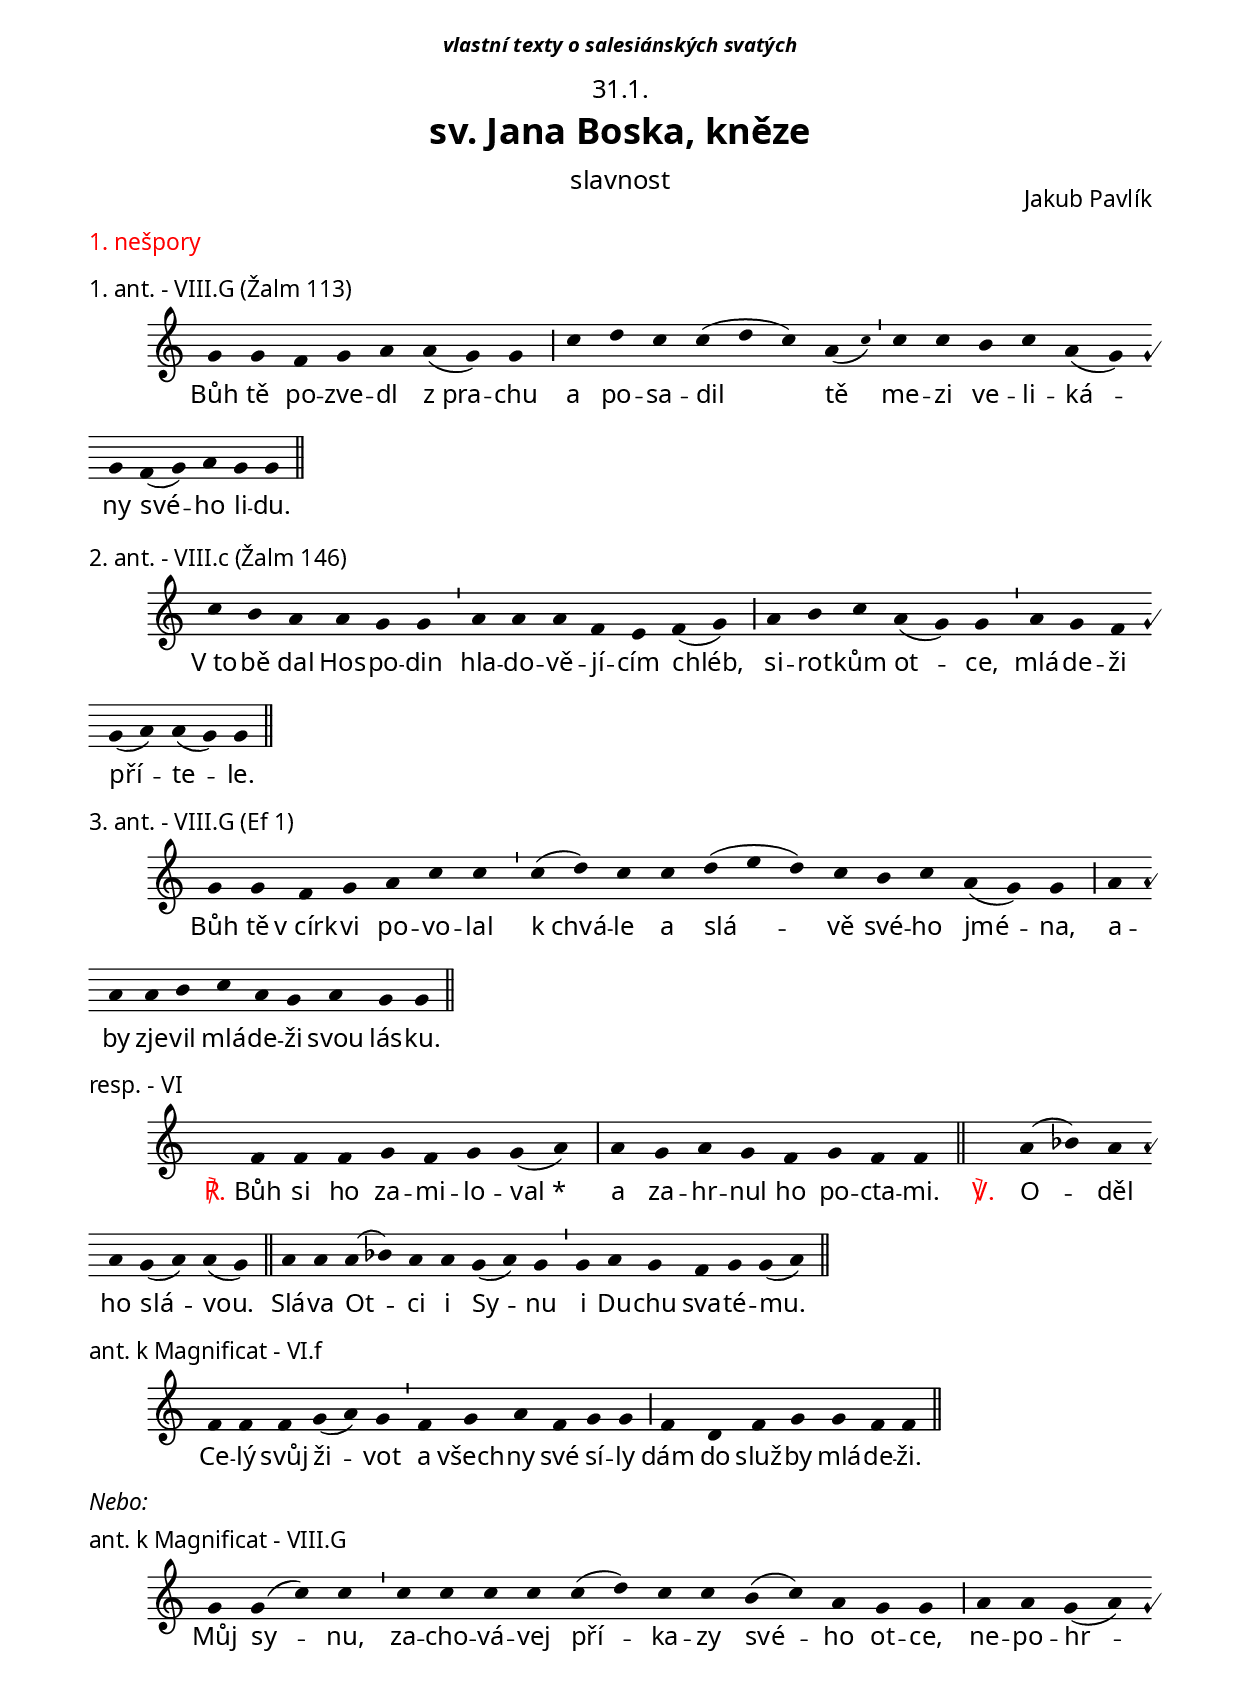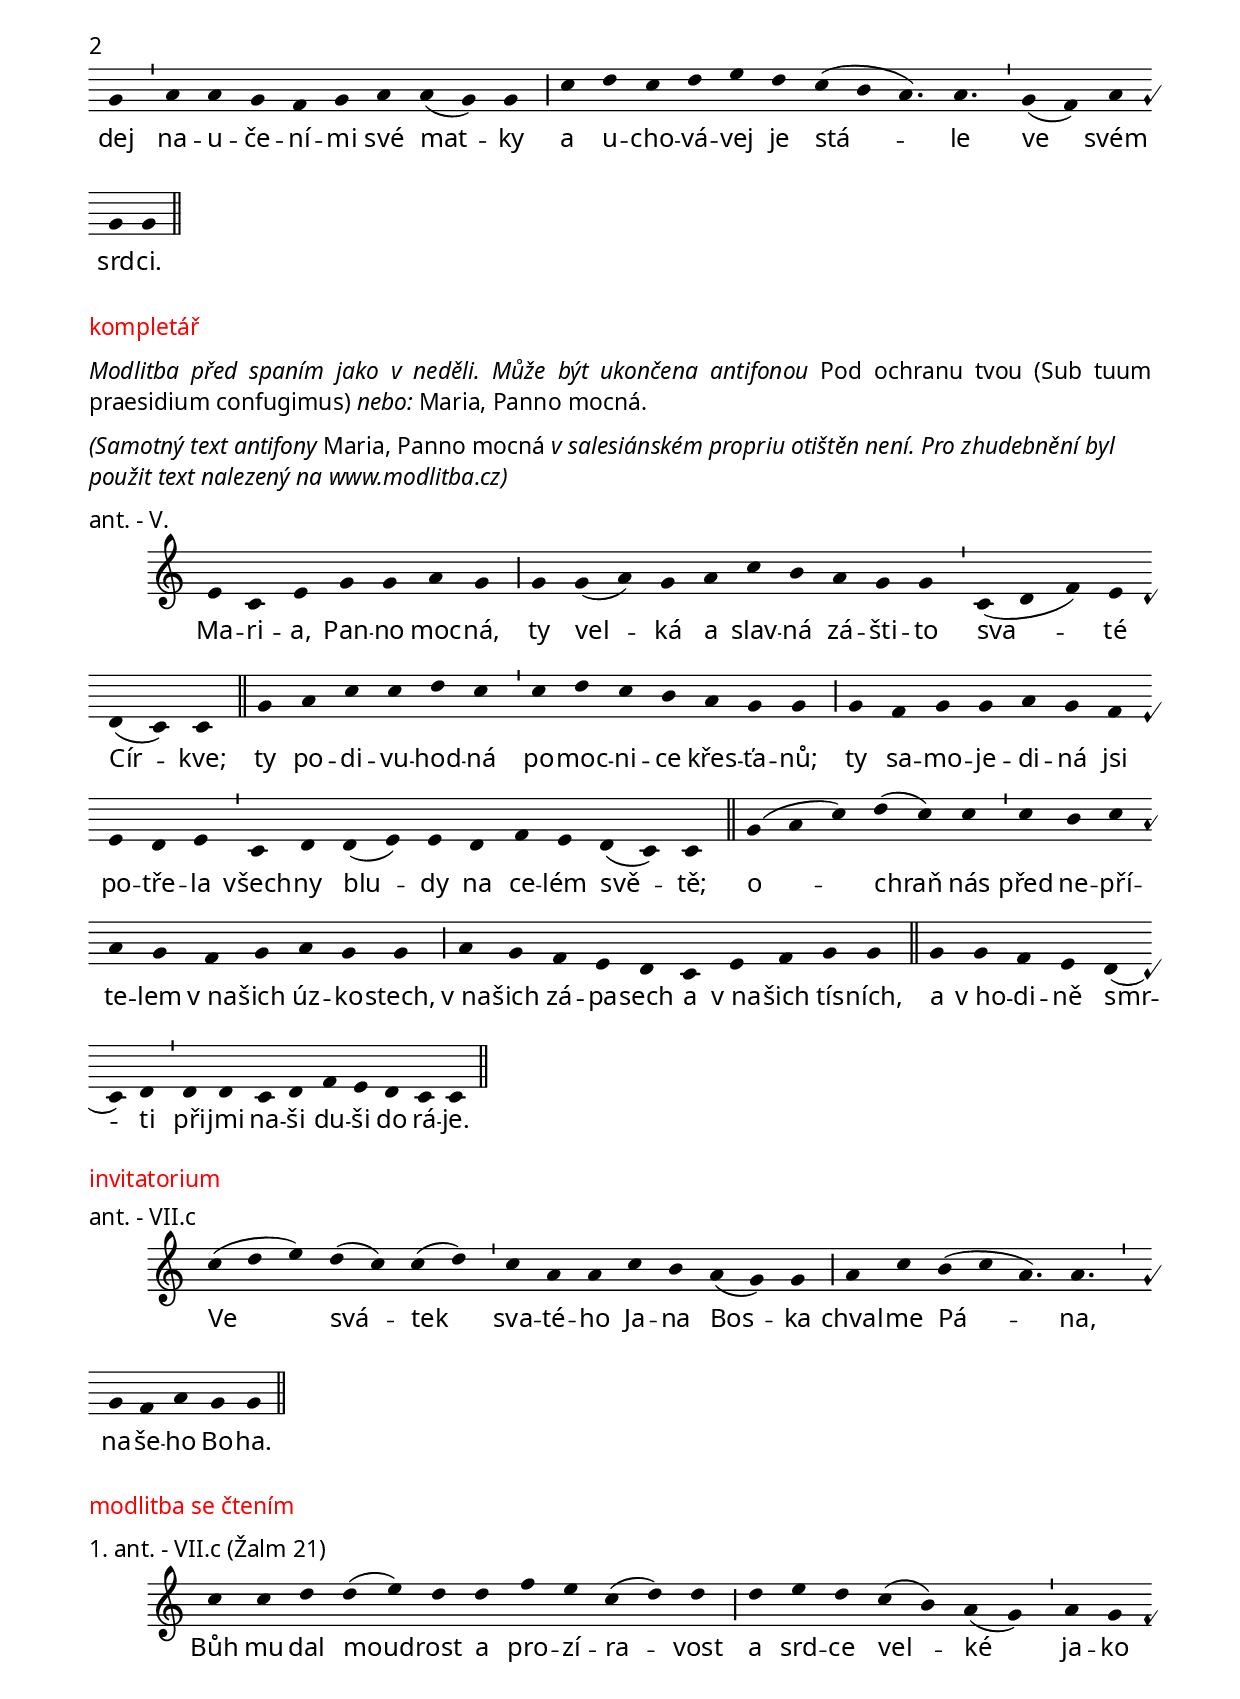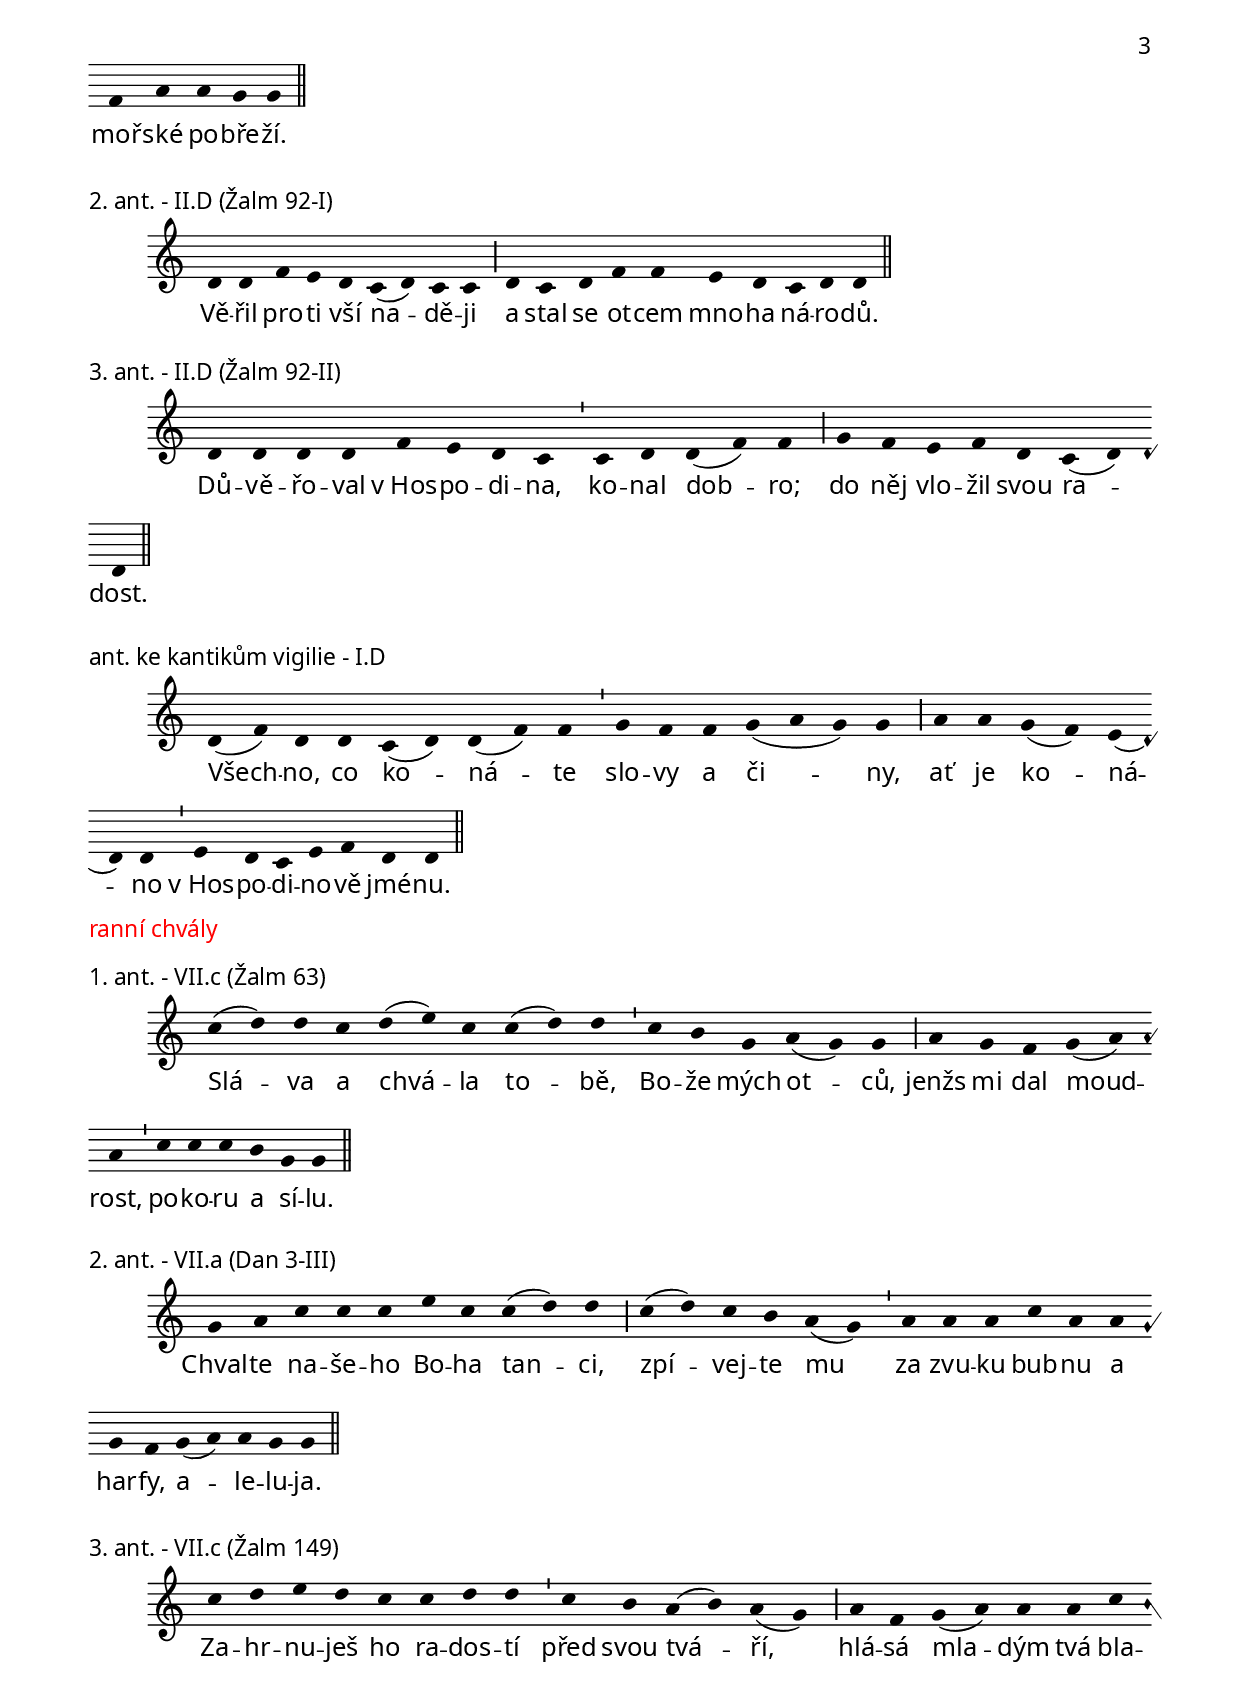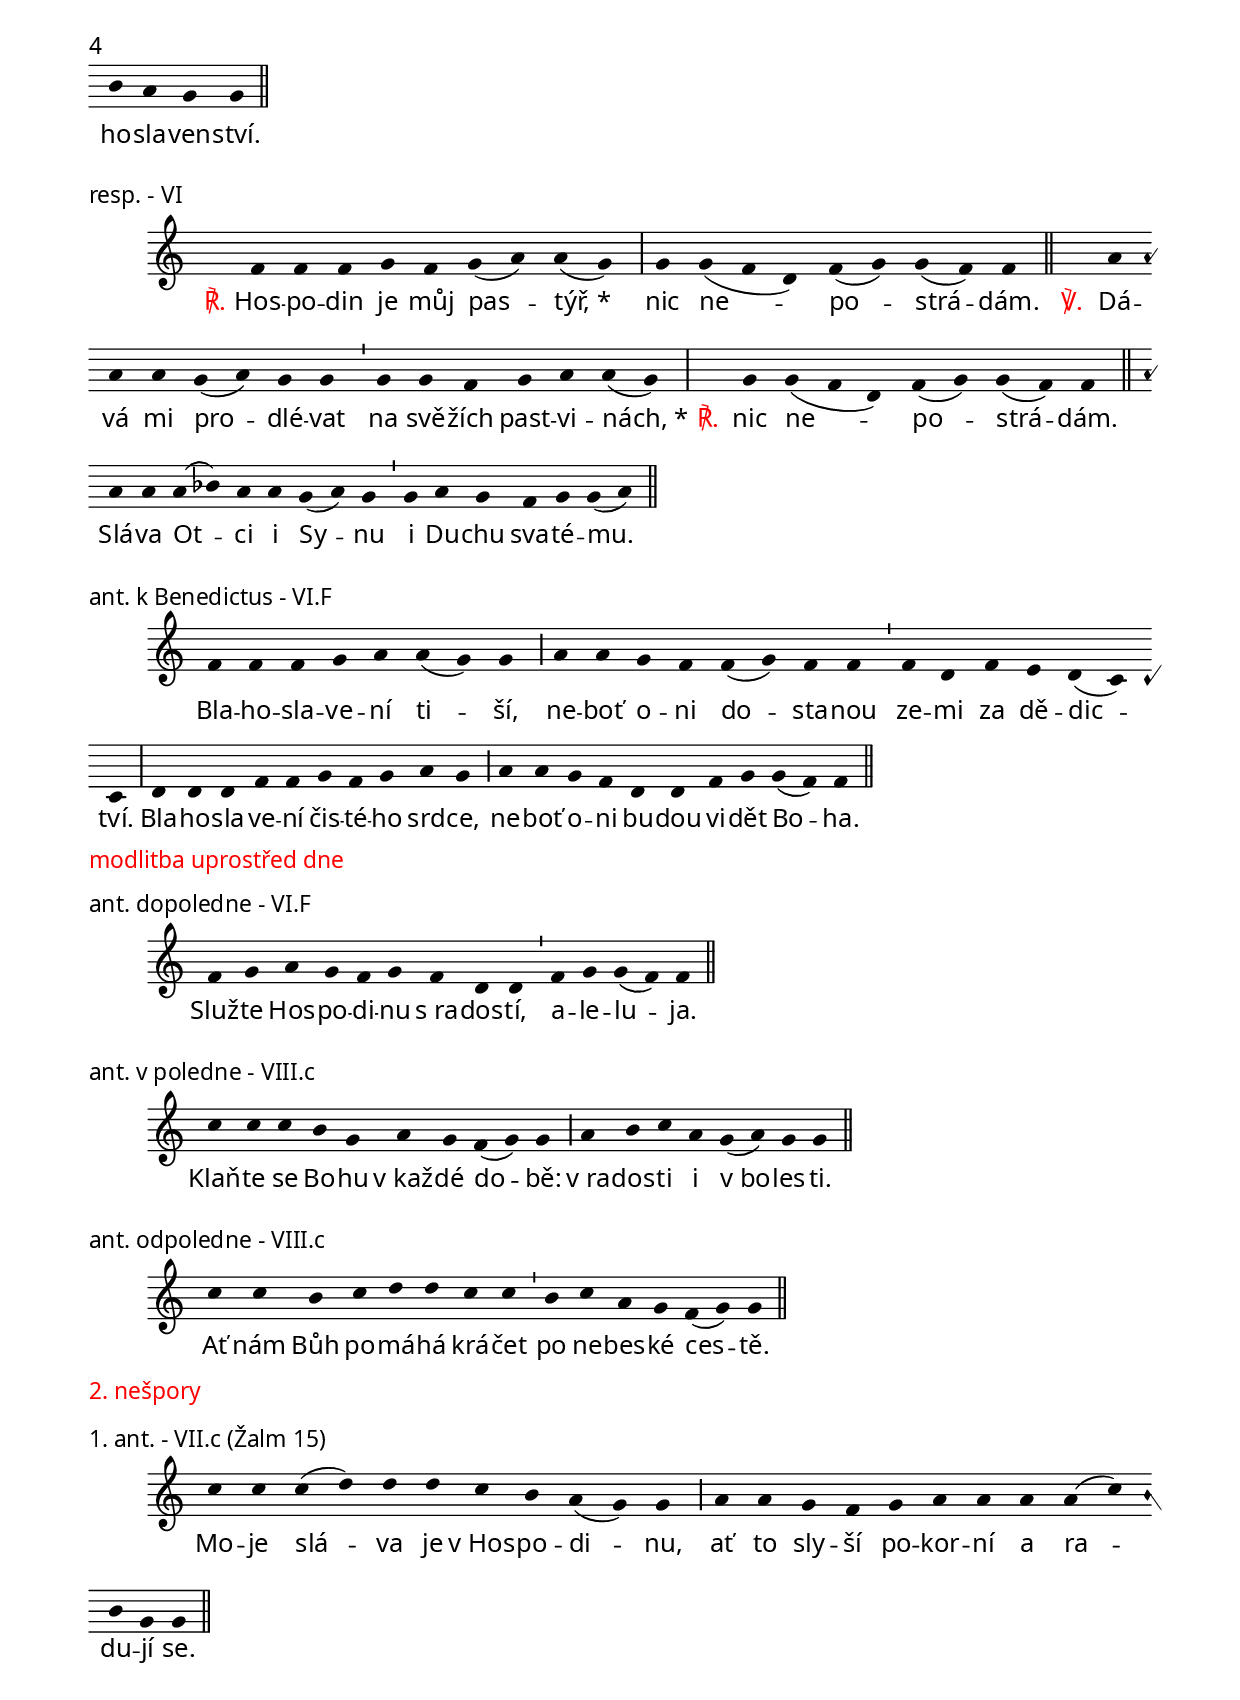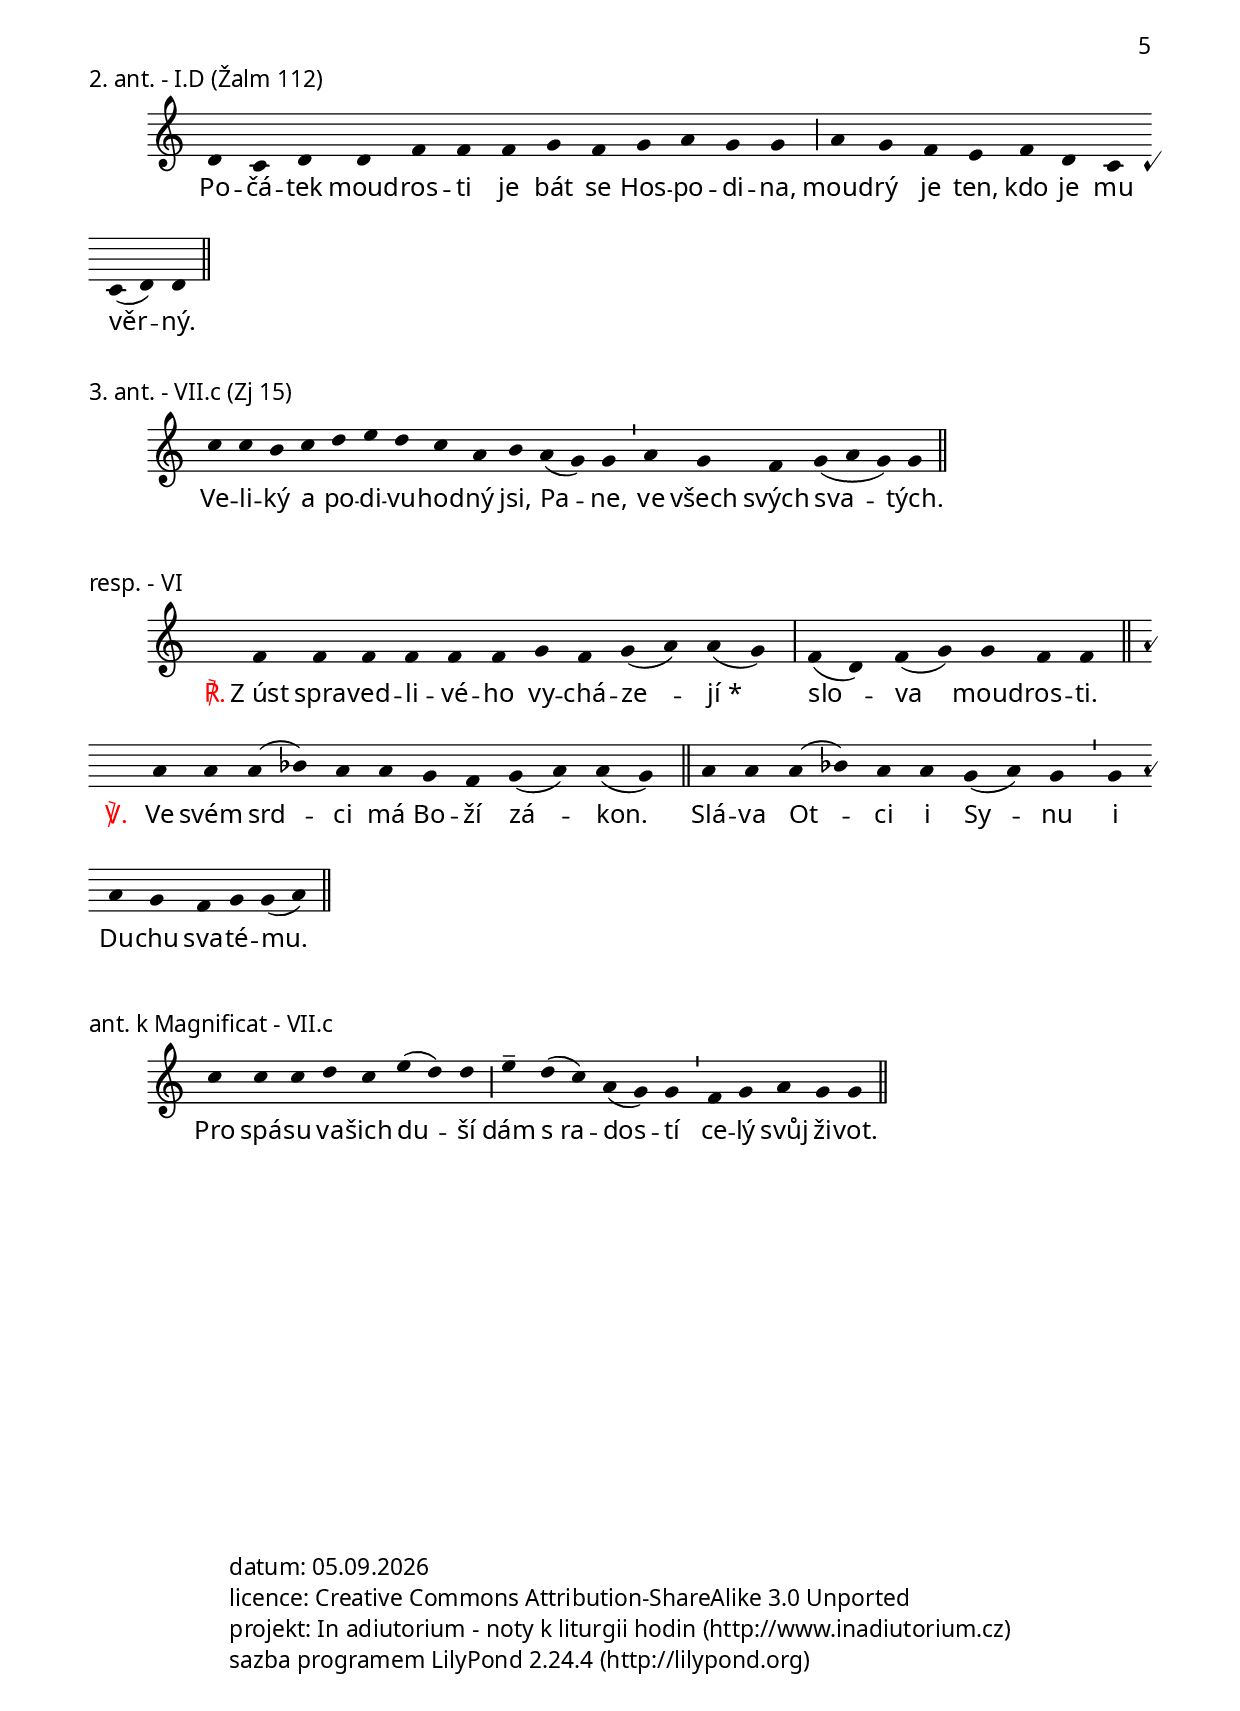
\version "2.19.80"

\include "../../spolecne.ly"
\include "../../spolecne/reholni.ly"
\include "../../dilyresponsorii.ly"

\header {
  title = \markup\titleSvatek
            "sv. Jana Boska, kněze"
            slavnost
            31.1.
           "vlastní texty o salesiánských svatých"
  composer = "Jakub Pavlík"
}

\markup {\nadpisHodinka {"1. nešpory"}}

\score {
  \relative c'' {
    \choralniRezim
    g4 g f g a a( g) g \barMaior
    c d c c( d c) a( \grace { c) } \barMin
    c c b c a( g) g f( g) a g g \barFinalis
  }
  \addlyrics {
    Bůh tě po -- zve -- dl z_pra -- chu
    a po -- sa -- dil tě
    me -- zi ve -- li -- ká -- ny
    své -- ho li -- du.
  }
  \header {
    quid = "1. ant."
    modus = "VIII"
    differentia = "G"
    psalmus = "Žalm 113"
    id = "1ne-a1"
    piece = \markup {\sestavTitulek}
  }
}

\score {
  \relative c'' {
    \choralniRezim
    c4 b a a g g \barMin
    a a a f e f( g) \barMaior
    a b c a( g) g \barMin
    a g f g( a) a( g) g \barFinalis
  }
  \addlyrics {
    V_to -- bě dal Hos -- po -- din
    hla -- do -- vě -- jí -- cím chléb,
    si -- rot -- kům ot -- ce,
    mlá -- de -- ži pří -- te -- le.
  }
  \header {
    quid = "2. ant."
    modus = "VIII"
    differentia = "c"
    psalmus = "Žalm 146"
    id = "1ne-a2"
    piece = \markup {\sestavTitulek}
  }
}

\score {
  \relative c'' {
    \choralniRezim
    g4 g f g a c c \barMin
    c( d) c c d( e d) c b c a( g) g \barMaior
    a a a b c a g a g g \barFinalis
  }
  \addlyrics {
    Bůh tě v_círk -- vi po -- vo -- lal
    k_chvá -- le a slá -- vě
    své -- ho jmé -- na,
    a -- by zje -- vil mlá -- de -- ži svou lás -- ku.
  }
  \header {
    quid = "3. ant."
    modus = "VIII"
    differentia = "G"
    psalmus = "Ef 1"
    id = "1ne-a3"
    piece = \markup {\sestavTitulek}
  }
}

\score {
  \relative c' {
    \choralniRezim

    % R
    \neviditelna f
    f4 f f g f g g( a) \barMax
    a g a g f g f f \barFinalis

    % V
    \neviditelna a
    a( bes) a a g( a) a( g) \barFinalis
    % Slava
    \respVIdoxologie \barFinalis
  }
  \addlyrics {
    \Response Bůh si ho za -- mi -- lo -- val_*
    a za -- hr -- nul ho po -- cta -- mi.
    \Verse O -- děl ho slá -- vou.
    \textRespDoxologie
  }
  \header {
    quid = "resp."
    modus = "VI"
    id = "1ne-r"
    piece = \markup {\sestavTitulekResp}
  }
}

\score {
  \relative c' {
    \choralniRezim
    f4 f f g( a) g \barMin
    f g a f g g \barMaior
    f d f g g f f \barFinalis
  }
  \addlyrics {
    Ce -- lý svůj ži -- vot
    a všech -- ny své sí -- ly
    dám do služ -- by mlá -- de -- ži.
  }
  \header {
    quid = "ant. k Magnificat"
    modus = "VI"
    differentia = "f"
    psalmus = ""
    id = "1ne-am"
    piece = \markup {\sestavTitulekBezZalmu}
  }
}

\markup\italic{Nebo:}

\score {
  \relative c'' {
    \choralniRezim
    g4 g( c) c \barMin c c c c c( d) c c b( c) a g g \barMaior
    a a g( a) g \barMin a a g f g a a( g) g \barMaior
    c d c d e d c( b a4.) a \barMin g4( f) a g g \barFinalis
  }
  \addlyrics {
    Můj sy -- nu,
    za -- cho -- vá -- vej pří -- ka -- zy své -- ho ot -- ce,
    ne -- po -- hr -- dej na -- u -- če -- ní -- mi své mat -- ky
    a u -- cho -- vá -- vej je stá -- le ve svém srd -- ci.
  }
  \header {
    quid = "ant. k Magnificat"
    modus = "VIII"
    differentia = "G"
    psalmus = ""
    fial = "commune/commune_reholnikatd.ly#vych-amag?jiny text&-aleluja"
    id = "1ne-am2"
    piece = \markup {\sestavTitulekBezZalmu}
  }
}

\markup {\nadpisHodinka {"kompletář"}}

\markup\justify\italic{
  Modlitba před spaním jako v neděli. Může být ukončena
  antifonou \upright{Pod ochranu tvou} \upright{(Sub tuum praesidium confugimus)}
  nebo: \upright{Maria, Panno mocná.}
}

\markup\wordwrap\italic{
  (Samotný text antifony \upright{Maria, Panno mocná} v salesiánském propriu otištěn není.
  Pro zhudebnění byl použit text nalezený na \concat { \with-url "http://www.modlitba.cz/modlitba-v-zivote/seznam-modliteb/rozdeleni-modliteb-podle-adresata-podle-toho-ke-komu-se-modlitbou-obracime/k-panne-marii/" {www.modlitba.cz} ")" }
}

\score {
  \relative c' {
    \choralniRezim
    e4 c e g g a g \barMaior
    g g( a) g a c b a g g \barMin
    c,( d f) e d( c) c \barFinalis
    g' a c c d c \barMin
    c d c b a g g \barMaior
    g f g g a g f e d e \barMin
    c d d( e) e d f e d( c) c \barFinalis
    g'( a c) d( c) c \barMin
    c b c a g f g a g g \barMaior
    a g f e d c e f g g \barFinalis
    g g f e d( c) d \barMin
    d d c d f e d c c \barFinalis
  }
  \addlyrics {
    Ma -- ri -- a, Pan -- no moc -- ná,
    ty vel -- ká a slav -- ná zá -- šti -- to
    sva -- té Cír -- kve;
    ty po -- di -- vu -- hod -- ná
    po -- moc -- ni -- ce křes -- ťa -- nů;
    ty sa -- mo -- je -- di -- ná jsi po -- tře -- la
    všech -- ny blu -- dy na ce -- lém svě -- tě;
    o -- chraň
    nás před ne -- pří -- te -- lem v_na -- šich úz -- ko -- stech,
    v_na -- šich zá -- pa -- sech a v_na -- šich tís -- ních,
    a v_ho -- di -- ně smr -- ti
    při -- jmi na -- ši du -- ši do rá -- je.
    A -- men. % nechat? vypustit? v antifonach nebyva
  }
  \header {
    % text z http://www.modlitba.cz/modlitba-v-zivote/seznam-modliteb/rozdeleni-modliteb-podle-adresata-podle-toho-ke-komu-se-modlitbou-obracime/k-panne-marii/
    % protože v propriu se na modlitbu pouze odkazuje, ale není otištěna
    quid = "ant."
    modus = "V"
    differentia = ""
    psalmus = ""
    adiutor_genre = "antiphon_standalone"
    id = "pannomocna"
    piece = \markup {\sestavTitulekBezZalmu}
  }
}

\markup {\nadpisHodinka {"invitatorium"}}

\score {
  \relative c'' {
    \choralniRezim
    c4( d e) d( c) c( d) \barMin
    c a a c b a( g) g \barMaior
    a c b( c a4.) a \barMin
    g4 f a g g \barFinalis
  }
  \addlyrics {
    Ve svá -- tek
    sva -- té -- ho Ja -- na Bos -- ka
    chval -- me Pá -- na,
    na -- še -- ho Bo -- ha.
  }
  \header {
    quid = "ant."
    modus = "VII"
    differentia = "c"
    psalmus = ""
    id = "invit"
    piece = \markup {\sestavTitulekBezZalmu}
  }
}

\markup {\nadpisHodinka {"modlitba se čtením"}}

\score {
  \relative c'' {
    \choralniRezim
    c4 c d d( e) d d f e c( d) d \barMaior
    d e d c( b) a( g) \barMin
    a g f a a g g \barFinalis
  }
  \addlyrics {
    Bůh mu dal moud -- rost a pro -- zí -- ra -- vost
    a srd -- ce vel -- ké
    ja -- ko moř -- ské po -- bře -- ží.
  }
  \header {
    quid = "1. ant."
    modus = "VII"
    differentia = "c"
    psalmus = "Žalm 21"
    fial = "reholni/OCD/ocd_1015terezieodjezise.ly#1ne-a3?volne"
    id = "mc-a1"
    piece = \markup {\sestavTitulek}
  }
}

\score {
  \relative c' {
    \choralniRezim
    d4 d f e d c( d) c c \barMaior
    d c d f f e d c d d \barFinalis
  }
  \addlyrics {
    Vě -- řil pro -- ti vší na -- dě -- ji
    a stal se ot -- cem mno -- ha ná -- ro -- dů.
  }
  \header {
    quid = "2. ant."
    modus = "II"
    differentia = "D"
    psalmus = "Žalm 92-I"
    id = "mc-a2"
    piece = \markup {\sestavTitulek}
  }
}

\score {
  \relative c' {
    \choralniRezim
    d4 d d d f e d c \barMin
    c d d( f) f \barMaior
    g f e f d c( d) d \barFinalis
  }
  \addlyrics {
    Dů -- vě -- řo -- val v_Hos -- po -- di -- na,
    ko -- nal dob -- ro;
    do něj vlo -- žil svou ra -- dost.
  }
  \header {
    quid = "3. ant."
    modus = "II"
    differentia = "D"
    psalmus = "Žalm 92-II"
    id = "mc-a3"
    piece = \markup {\sestavTitulek}
  }
}

\score {
  \relative c' {
    \choralniRezim
    d4( f) d d c( d) d( f) f \barMin
    g f f g( a g) g \barMaior
    a a g( f) e( d) d \barMin
    e d c e f d d \barFinalis
  }
  \addlyrics {
    Všech -- no, co ko -- ná -- te
    slo -- vy a či -- ny,
    ať je ko -- ná -- no
    v_Hos -- po -- di -- no -- vě jmé -- nu.
  }
  \header {
    quid = "ant. ke kantikům vigilie"
    modus = "I"
    differentia = "D"
    psalmus = ""
    id = "mc-avig"
    piece = \markup {\sestavTitulekBezZalmu}
  }
}

\markup {\nadpisHodinka {"ranní chvály"}}

\score {
  \relative c'' {
    \choralniRezim
    c4( d) d c d( e) c c( d) d \barMin
    c b g a( g) g \barMaior
    a g f g( a) a \barMin
    c c c b g g \barFinalis
  }
  \addlyrics {
    Slá -- va a chvá -- la to -- bě,
    Bo -- že mých ot -- ců,
    jenžs mi dal moud -- rost,
    po -- ko -- ru a sí -- lu.
  }
  \header {
    quid = "1. ant."
    modus = "VII"
    differentia = "c"
    psalmus = "Žalm 63"
    id = "rch-a1"
    piece = \markup {\sestavTitulek}
  }
}

\score {
  \relative c'' {
    \choralniRezim
    g4 a c c c e c c( d) d \barMaior
    c( d) c b a( g) \barMin
    a a a c a a g f
    g( a) a g g \barFinalis
  }
  \addlyrics {
    Chval -- te na -- še -- ho Bo -- ha tan -- ci,
    zpí -- vej -- te mu
    za zvu -- ku bub -- nu a har -- fy,
    a -- le -- lu -- ja.
  }
  \header {
    quid = "2. ant."
    modus = "VII"
    differentia = "a"
    psalmus = "Dan 3-III"
    id = "rch-a2"
    piece = \markup {\sestavTitulek}
  }
}

\score {
  \relative c'' {
    \choralniRezim
    c4 d e d c c d d \barMin
    c b a( b) a( g) \barMaior
    a f g( a) a
    a c b a g g \barFinalis
  }
  \addlyrics {
    Za -- hr -- nu -- ješ ho ra -- dos -- tí
    před svou tvá -- ří,
    hlá -- sá mla -- dým
    tvá bla -- ho -- sla -- ven -- ství.
  }
  \header {
    quid = "3. ant."
    modus = "VII"
    differentia = "c"
    psalmus = "Žalm 149"
    id = "rch-a3"
    piece = \markup {\sestavTitulek}
  }
}

\score {
  \relative c' {
    \choralniRezim

    % R
    \neviditelna f
    f4 f f g f g( a) a( g) \barMax
    g g( f d) f( g) g( f) f \barFinalis
    % V
    \neviditelna g
    a a a g( a) g g \barMin g g f g a a( g) \barMax
    % R
    \neviditelna g
    g g( f d) f( g) g( f) f \barFinalis
    % Slava
    \respVIdoxologie \barFinalis
  }
  \addlyrics {
    \Response Hos -- po -- din je můj pas -- týř,_*
    nic ne -- po -- strá -- dám.
    \Verse Dá -- vá mi pro -- dlé -- vat na svě -- žích past -- vi -- nách,_*
    \Response nic ne -- po -- strá -- dám.
    \textRespDoxologie
  }
  \header {
    quid = "resp."
    modus = "VI"
    fial = "responsoria.ly#2ct-ne"
    id = "rch-r"
    piece = \markup\sestavTitulekResp
  }
}

\score {
  \relative c' {
    \choralniRezim
    f4 f f g a a( g) g \barMaior
    a a g f f( g) f f \barMin f d f e d( c) c \barMax
    d d d f f g f g a g \barMaior
    a a g f d d f g g( f) f \barFinalis
  }
  \addlyrics {
    Bla -- ho -- sla -- ve -- ní ti -- ší,
    ne -- boť o -- ni do -- sta -- nou ze -- mi za dě -- dic -- tví.
    Bla -- ho -- sla -- ve -- ní čis -- té -- ho srd -- ce,
    ne -- boť o -- ni bu -- dou vi -- dět Bo -- ha.
  }
  \header {
    quid = "ant. k Benedictus"
    modus = "VI"
    differentia = "F"
    psalmus = ""
    id = "rch-ab"
    piece = \markup {\sestavTitulekBezZalmu}
  }
}

\markup {\nadpisHodinka {"modlitba uprostřed dne"}}

\score {
  \relative c' {
    \choralniRezim
    f4 g a g f g f d d \barMin
    f g g( f) f \barFinalis
  }
  \addlyrics {
    Služ -- te Hos -- po -- di -- nu s_ra -- dos -- tí,
    a -- le -- lu -- ja.
  }
  \header {
    quid = "ant. dopoledne"
    modus = "VI"
    differentia = "F"
    psalmus = ""
    fial = "antifony/velikonoce_tyden1_6patek.ly#rch-a3"
    id = "tercie"
    piece = \markup {\sestavTitulekBezZalmu}
  }
}

\score {
  \relative c'' {
    \choralniRezim
    c4 c c b g a g f( g) g \barMaior
    a b c a g( a) g g \barFinalis
  }
  \addlyrics {
    Klaň -- te se Bo -- hu v_kaž -- dé do -- bě:
    v_ra -- dos -- ti i v_bo -- les -- ti.
  }
  \header {
    quid = "ant. v poledne"
    modus = "VIII"
    differentia = "c"
    psalmus = ""
    id = "sexta"
    piece = \markup {\sestavTitulekBezZalmu}
  }
}

\score {
  \relative c'' {
    \choralniRezim
    c4 c b c d d c c \barMin
    b c a g f( g) g \barFinalis
  }
  \addlyrics {
    Ať nám Bůh po -- má -- há krá -- čet
    po ne -- bes -- ké ces -- tě.
  }
  \header {
    quid = "ant. odpoledne"
    modus = "VIII"
    differentia = "c"
    psalmus = ""
    id = "nona"
    piece = \markup {\sestavTitulekBezZalmu}
  }
}

\markup {\nadpisHodinka {"2. nešpory"}}

\score {
  \relative c'' {
    \choralniRezim
    c4 c c( d) d d c b a( g) g \barMaior
    a a g f g a a a a( c) b g g \barFinalis
  }
  \addlyrics {
    Mo -- je slá -- va je v_Hos -- po -- di -- nu,
    ať to sly -- ší po -- kor -- ní a ra -- du -- jí se.
  }
  \header {
    quid = "1. ant."
    modus = "VII"
    differentia = "c"
    psalmus = "Žalm 15"
    id = "ne-a1"
    piece = \markup {\sestavTitulek}
  }
}

\score {
  \relative c' {
    \choralniRezim
    d4 c d d f f
    f g f g a g g \barMaior
    a g f e
    f d c c( d) d \barFinalis
  }
  \addlyrics {
    Po -- čá -- tek moud -- ros -- ti
    je bát se Hos -- po -- di -- na,
    moud -- rý je ten,
    kdo je mu věr -- ný.
  }
  \header {
    quid = "2. ant."
    modus = "I"
    differentia = "D"
    psalmus = "Žalm 112"
    id = "ne-a2"
    piece = \markup {\sestavTitulek}
  }
}

\score {
  \relative c'' {
    \choralniRezim
    c4 c b c d e d c a b a( g) g \barMin
    a g f g( a g) g \barFinalis
  }
  \addlyrics {
    Ve -- li -- ký a po -- di -- vu -- hod -- ný jsi, Pa -- ne,
    ve všech svých sva -- tých.
  }
  \header {
    quid = "3. ant."
    modus = "VII"
    differentia = "c"
    psalmus = "Zj 15"
    id = "ne-a3"
    piece = \markup {\sestavTitulek}
  }
}

\score {
  \relative c' {
    \choralniRezim

    % R
    \neviditelna f
    f4 f f f f f g f g( a) a( g) \barMax
    f( d) f( g) g f f \barFinalis
    % V
    \neviditelna a
    a4 a a( bes) a a g f g( a) a( g) \barFinalis
    % Slava
    \respVIdoxologie \barFinalis
  }
  \addlyrics {
    \Response Z_úst spra -- ved -- li -- vé -- ho vy -- chá -- ze -- jí_*
    slo -- va moud -- ros -- ti.
    \Verse Ve svém srd -- ci má Bo -- ží zá -- kon.
    \textRespDoxologie
  }
  \header {
    quid = "resp."
    modus = "VI"
    id = "ne-r"
    piece = \markup {\sestavTitulekResp}
  }
}

\score {
  \relative c'' {
    \choralniRezim
    c4 c c d c e( d) d \barMaior
    e-- d( c) a( g) g \barMin
    f g a g g \barFinalis
  }
  \addlyrics {
    Pro spá -- su va -- šich du -- ší
    dám s_ra -- dos -- tí
    ce -- lý svůj ži -- vot.
  }
  \header {
    quid = "ant. k Magnificat"
    modus = "VII"
    differentia = "c"
    psalmus = ""
    id = "ne-am"
    piece = \markup {\sestavTitulekBezZalmu}
  }
}